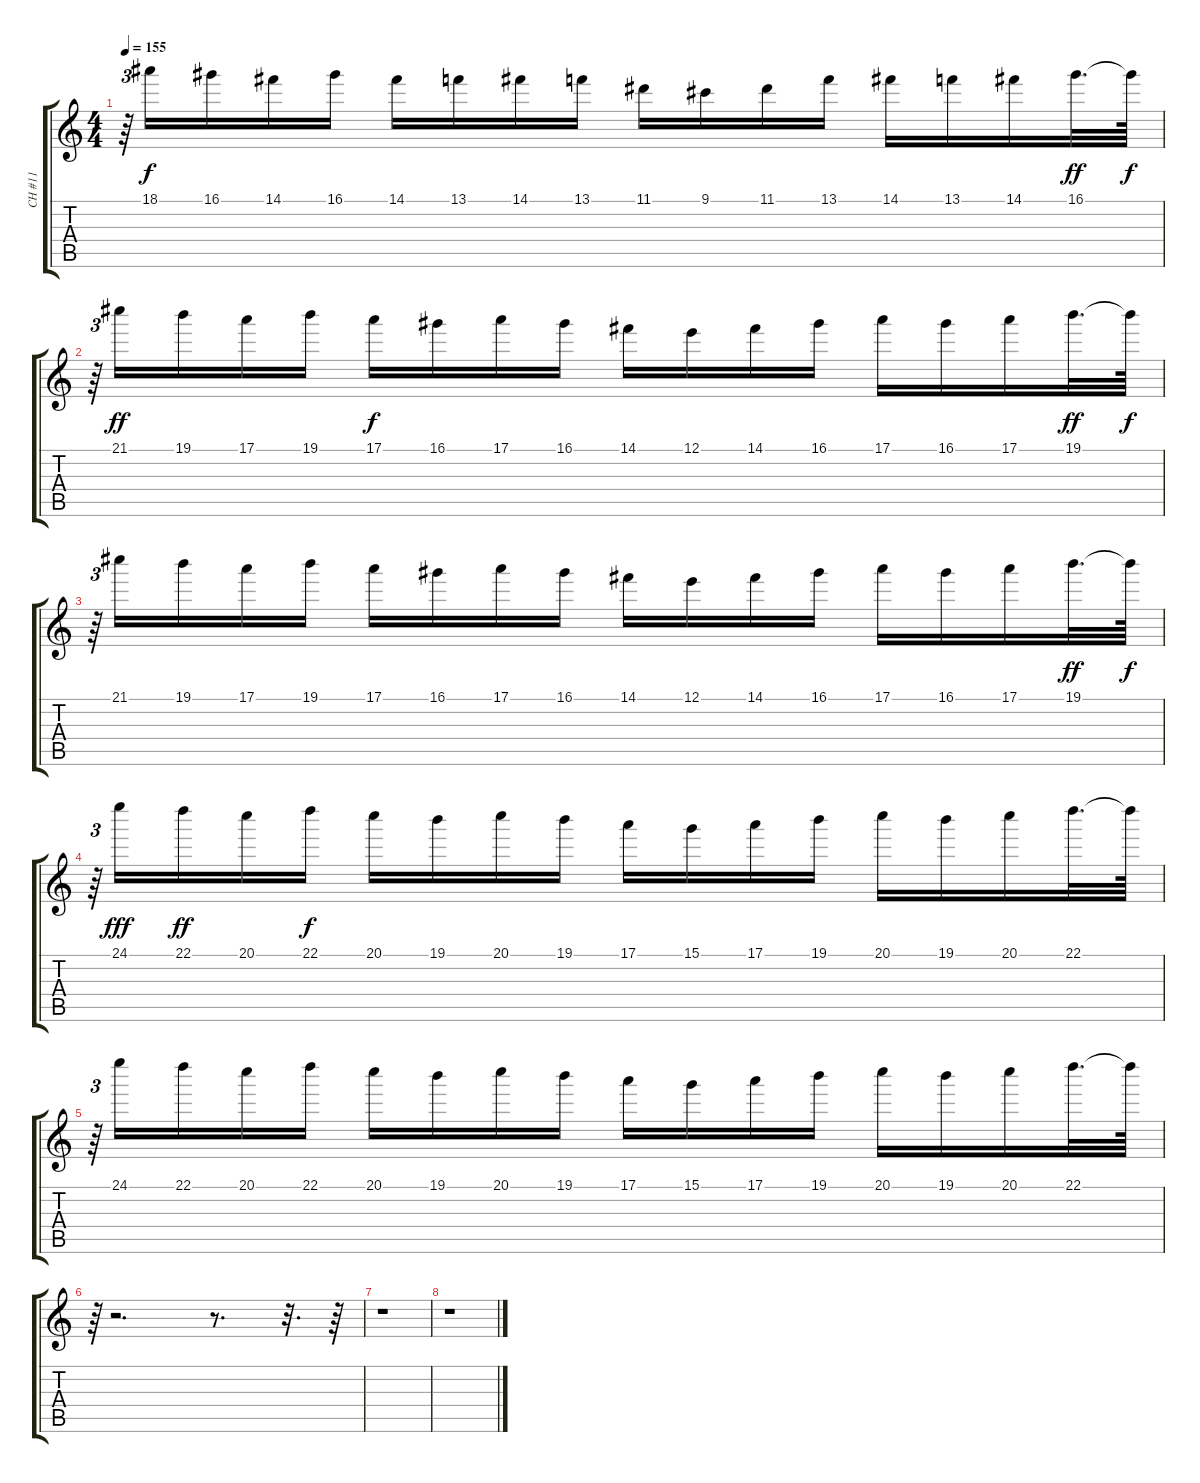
\track ("CH #11" "CH #11") {instrument acousticguitarnylon}
\staff {score tabs}
\tuning (E4 B3 G3 D3 A2 E2) {hide}
\ts (4 4)
\tempo 155
\clef g2
\ks c
r.64{tu (3 2) dy f} 18.1.16 16.1.16 14.1.16 16.1.16 14.1.16 13.1.16 14.1.16 13.1.16 11.1.16 9.1.16 11.1.16 13.1.16 14.1.16 13.1.16 14.1.16 16.1.32{d dy ff} 16.1{t}.64{dy f} |
r.64{tu (3 2)} 21.1.16{dy ff} 19.1.16 17.1.16 19.1.16 17.1.16{dy f} 16.1.16 17.1.16 16.1.16 14.1.16 12.1.16 14.1.16 16.1.16 17.1.16 16.1.16 17.1.16 19.1.32{d dy ff} 19.1{t}.64{dy f} |
r.64{tu (3 2)} 21.1.16 19.1.16 17.1.16 19.1.16 17.1.16 16.1.16 17.1.16 16.1.16 14.1.16 12.1.16 14.1.16 16.1.16 17.1.16 16.1.16 17.1.16 19.1.32{d dy ff} 19.1{t}.64{dy f} |
r.64{tu (3 2)} 24.1.16{dy fff} 22.1.16{dy ff} 20.1.16 22.1.16{dy f} 20.1.16 19.1.16 20.1.16 19.1.16 17.1.16 15.1.16 17.1.16 19.1.16 20.1.16 19.1.16 20.1.16 22.1.32{d} 22.1{t}.64 |
r.64{tu (3 2)} 24.1.16 22.1.16 20.1.16 22.1.16 20.1.16 19.1.16 20.1.16 19.1.16 17.1.16 15.1.16 17.1.16 19.1.16 20.1.16 19.1.16 20.1.16 22.1.32{d} 22.1{t}.64 |
r.64{tu (3 2)} r.2{d} r.8{d} r.32{d} r.64 |
r.1 |
r.1
